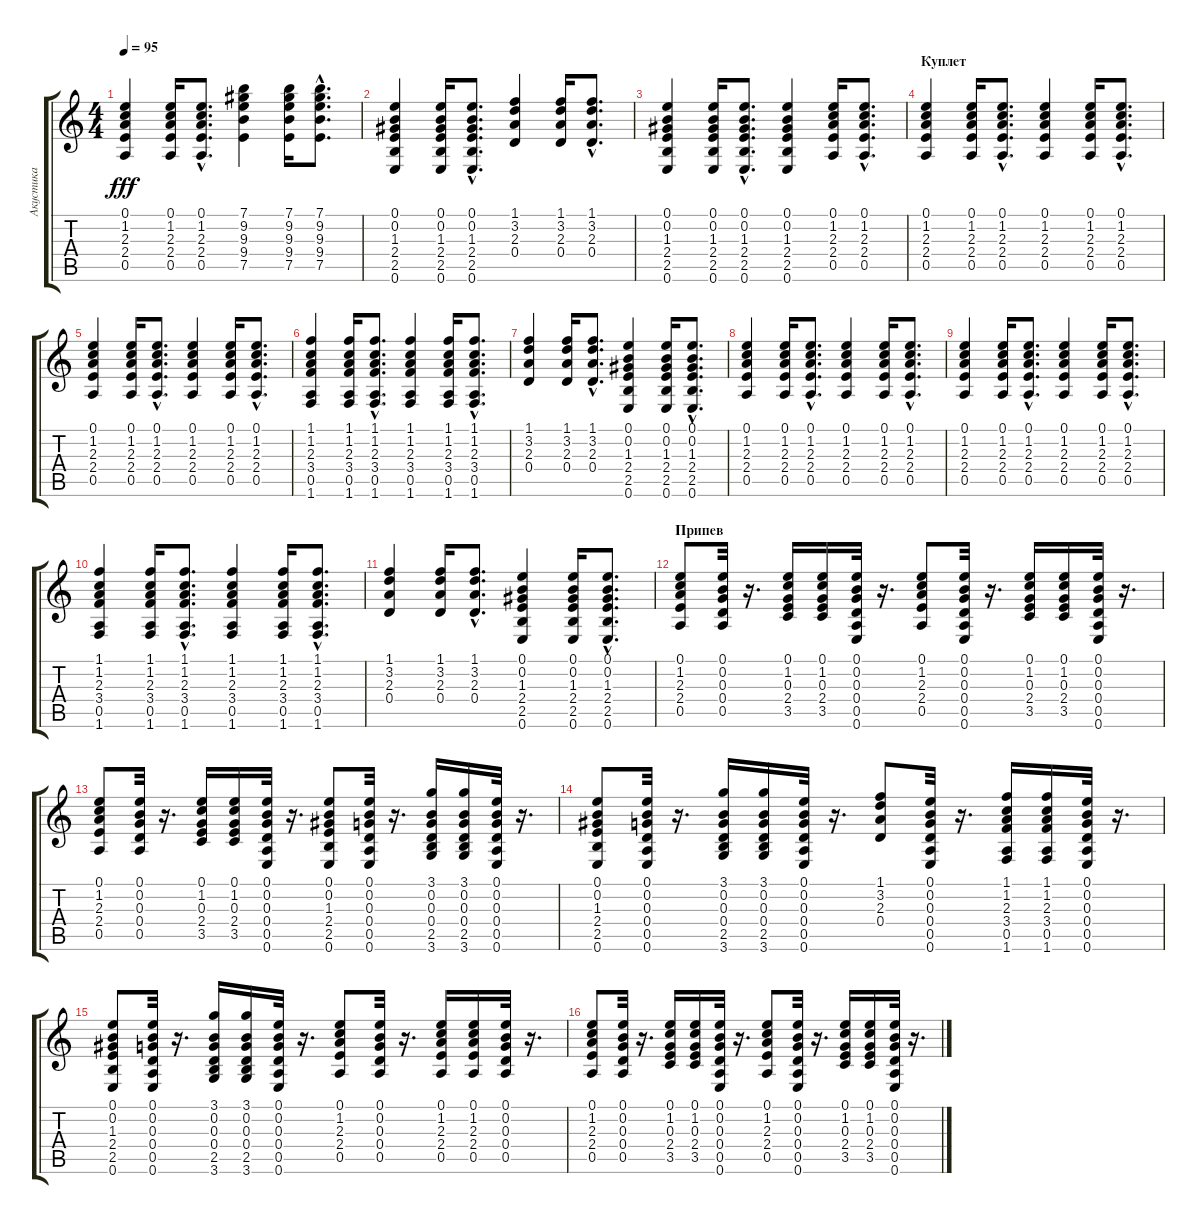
\track ("Акустика" "Акустика") {instrument acousticguitarsteel}
\staff {score tabs}
\tuning (E4 B3 G3 D3 A2 E2) {hide}
\ts (4 4)
\tempo 95
\clef g2
\ks c
(0.1 1.2 2.3 2.4 0.5).4{dy fff} (0.1 1.2 2.3 2.4 0.5).16 (0.1{hac} 1.2{hac} 2.3{hac} 2.4{hac} 0.5{hac}).8{d} (7.1 9.2 9.3 9.4 7.5).4 (7.1 9.2 9.3 9.4 7.5).16 (7.1{hac} 9.2{hac} 9.3{hac} 9.4{hac} 7.5{hac}).8{d} |
(0.1 0.2 1.3 2.4 2.5 0.6).4 (0.1 0.2 1.3 2.4 2.5 0.6).16 (0.1{hac} 0.2{hac} 1.3{hac} 2.4{hac} 2.5{hac} 0.6{hac}).8{d} (1.1 3.2 2.3 0.4).4 (1.1 3.2 2.3 0.4).16 (1.1{hac} 3.2{hac} 2.3{hac} 0.4{hac}).8{d} |
(0.1 0.2 1.3 2.4 2.5 0.6).4 (0.1 0.2 1.3 2.4 2.5 0.6).16 (0.1{hac} 0.2{hac} 1.3{hac} 2.4{hac} 2.5{hac} 0.6{hac}).8{d} (0.1 0.2 1.3 2.4 2.5 0.6).4 (0.1 1.2 2.3 2.4 0.5).16 (0.1{hac} 1.2{hac} 2.3{hac} 2.4{hac} 0.5{hac}).8{d} |
\section ("" "Куплет")
(0.1 1.2 2.3 2.4 0.5).4 (0.1 1.2 2.3 2.4 0.5).16 (0.1{hac} 1.2{hac} 2.3{hac} 2.4{hac} 0.5{hac}).8{d} (0.1 1.2 2.3 2.4 0.5).4 (0.1 1.2 2.3 2.4 0.5).16 (0.1{hac} 1.2{hac} 2.3{hac} 2.4{hac} 0.5{hac}).8{d} |
(0.1 1.2 2.3 2.4 0.5).4 (0.1 1.2 2.3 2.4 0.5).16 (0.1{hac} 1.2{hac} 2.3{hac} 2.4{hac} 0.5{hac}).8{d} (0.1 1.2 2.3 2.4 0.5).4 (0.1 1.2 2.3 2.4 0.5).16 (0.1{hac} 1.2{hac} 2.3{hac} 2.4{hac} 0.5{hac}).8{d} |
(1.1 1.2 2.3 3.4 0.5 1.6).4 (1.1 1.2 2.3 3.4 0.5 1.6).16 (1.1{hac} 1.2{hac} 2.3{hac} 3.4{hac} 0.5{hac} 1.6{hac}).8{d} (1.1 1.2 2.3 3.4 0.5 1.6).4 (1.1 1.2 2.3 3.4 0.5 1.6).16 (1.1{hac} 1.2{hac} 2.3{hac} 3.4{hac} 0.5{hac} 1.6{hac}).8{d} |
(1.1 3.2 2.3 0.4).4 (1.1 3.2 2.3 0.4).16 (1.1{hac} 3.2{hac} 2.3{hac} 0.4{hac}).8{d} (0.1 0.2 1.3 2.4 2.5 0.6).4 (0.1 0.2 1.3 2.4 2.5 0.6).16 (0.1{hac} 0.2{hac} 1.3{hac} 2.4{hac} 2.5{hac} 0.6{hac}).8{d} |
(0.1 1.2 2.3 2.4 0.5).4 (0.1 1.2 2.3 2.4 0.5).16 (0.1{hac} 1.2{hac} 2.3{hac} 2.4{hac} 0.5{hac}).8{d} (0.1 1.2 2.3 2.4 0.5).4 (0.1 1.2 2.3 2.4 0.5).16 (0.1{hac} 1.2{hac} 2.3{hac} 2.4{hac} 0.5{hac}).8{d} |
(0.1 1.2 2.3 2.4 0.5).4 (0.1 1.2 2.3 2.4 0.5).16 (0.1{hac} 1.2{hac} 2.3{hac} 2.4{hac} 0.5{hac}).8{d} (0.1 1.2 2.3 2.4 0.5).4 (0.1 1.2 2.3 2.4 0.5).16 (0.1{hac} 1.2{hac} 2.3{hac} 2.4{hac} 0.5{hac}).8{d} |
(1.1 1.2 2.3 3.4 0.5 1.6).4 (1.1 1.2 2.3 3.4 0.5 1.6).16 (1.1{hac} 1.2{hac} 2.3{hac} 3.4{hac} 0.5{hac} 1.6{hac}).8{d} (1.1 1.2 2.3 3.4 0.5 1.6).4 (1.1 1.2 2.3 3.4 0.5 1.6).16 (1.1{hac} 1.2{hac} 2.3{hac} 3.4{hac} 0.5{hac} 1.6{hac}).8{d} |
(1.1 3.2 2.3 0.4).4 (1.1 3.2 2.3 0.4).16 (1.1{hac} 3.2{hac} 2.3{hac} 0.4{hac}).8{d} (0.1 0.2 1.3 2.4 2.5 0.6).4 (0.1 0.2 1.3 2.4 2.5 0.6).16 (0.1{hac} 0.2{hac} 1.3{hac} 2.4{hac} 2.5{hac} 0.6{hac}).8{d} |
\section ("" "Припев")
(0.1 1.2 2.3 2.4 0.5).8 (0.1 0.2 0.3 0.4 0.5).32 r.16{d} (0.1 1.2 0.3 2.4 3.5).16 (0.1 1.2 0.3 2.4 3.5).16 (0.1 0.2 0.3 0.4 0.5 0.6).32 r.16{d} (0.1 1.2 2.3 2.4 0.5).8 (0.1 0.2 0.3 0.4 0.5 0.6).32 r.16{d} (0.1 1.2 0.3 2.4 3.5).16 (0.1 1.2 0.3 2.4 3.5).16 (0.1 0.2 0.3 0.4 0.5 0.6).32 r.16{d} |
(0.1 1.2 2.3 2.4 0.5).8 (0.1 0.2 0.3 0.4 0.5).32 r.16{d} (0.1 1.2 0.3 2.4 3.5).16 (0.1 1.2 0.3 2.4 3.5).16 (0.1 0.2 0.3 0.4 0.5 0.6).32 r.16{d} (0.1 0.2 1.3 2.4 2.5 0.6).8 (0.1 0.2 0.3 0.4 0.5 0.6).32 r.16{d} (3.1 0.2 0.3 0.4 2.5 3.6).16 (3.1 0.2 0.3 0.4 2.5 3.6).16 (0.1 0.2 0.3 0.4 0.5 0.6).32 r.16{d} |
(0.1 0.2 1.3 2.4 2.5 0.6).8 (0.1 0.2 0.3 0.4 0.5 0.6).32 r.16{d} (3.1 0.2 0.3 0.4 2.5 3.6).16 (3.1 0.2 0.3 0.4 2.5 3.6).16 (0.1 0.2 0.3 0.4 0.5 0.6).32 r.16{d} (1.1 3.2 2.3 0.4).8 (0.1 0.2 0.3 0.4 0.5 0.6).32 r.16{d} (1.1 1.2 2.3 3.4 0.5 1.6).16 (1.1 1.2 2.3 3.4 0.5 1.6).16 (0.1 0.2 0.3 0.4 0.5 0.6).32 r.16{d} |
(0.1 0.2 1.3 2.4 2.5 0.6).8 (0.1 0.2 0.3 0.4 0.5 0.6).32 r.16{d} (3.1 0.2 0.3 0.4 2.5 3.6).16 (3.1 0.2 0.3 0.4 2.5 3.6).16 (0.1 0.2 0.3 0.4 0.5 0.6).32 r.16{d} (0.1 1.2 2.3 2.4 0.5).8 (0.1 0.2 0.3 0.4 0.5).32 r.16{d} (0.1 1.2 2.3 2.4 0.5).16 (0.1 1.2 2.3 2.4 0.5).16 (0.1 0.2 0.3 0.4 0.5).32 r.16{d} |
(0.1 1.2 2.3 2.4 0.5).8 (0.1 0.2 0.3 0.4 0.5).32 r.16{d} (0.1 1.2 0.3 2.4 3.5).16 (0.1 1.2 0.3 2.4 3.5).16 (0.1 0.2 0.3 0.4 0.5 0.6).32 r.16{d} (0.1 1.2 2.3 2.4 0.5).8 (0.1 0.2 0.3 0.4 0.5 0.6).32 r.16{d} (0.1 1.2 0.3 2.4 3.5).16 (0.1 1.2 0.3 2.4 3.5).16 (0.1 0.2 0.3 0.4 0.5 0.6).32 r.16{d}
